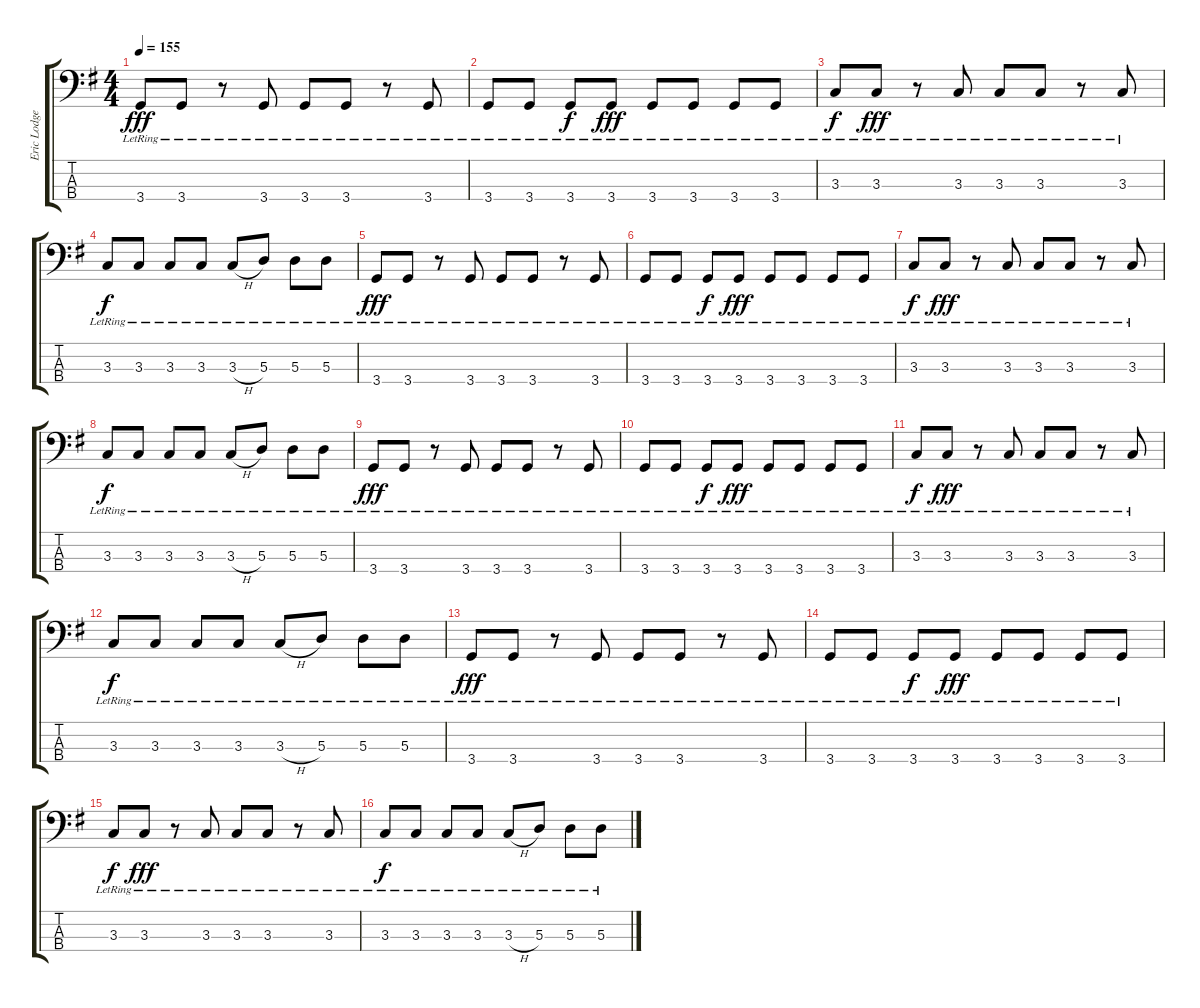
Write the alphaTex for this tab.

\track ("Eric Lodge (Bass)" "Eric Lodge") {instrument electricbasspick}
\staff {score tabs}
\tuning (G2 D2 A1 E1) {hide}
\ts (4 4)
\tempo 155
\clef f4
\ks g
3.4{lr}.8{dy fff} 3.4{lr}.8 r.8 3.4{lr}.8 3.4{lr}.8 3.4{lr}.8 r.8 3.4{lr}.8 |
3.4{lr}.8 3.4{lr}.8 3.4{lr}.8{dy f} 3.4{lr}.8{dy fff} 3.4{lr}.8 3.4{lr}.8 3.4{lr}.8 3.4{lr}.8 |
3.3{lr}.8{dy f} 3.3{lr}.8{dy fff} r.8 3.3{lr}.8 3.3{lr}.8 3.3{lr}.8 r.8 3.3{lr}.8 |
3.3{lr}.8{dy f} 3.3{lr}.8 3.3{lr}.8 3.3{lr}.8 3.3{h lr}.8 5.3{lr}.8 5.3{lr}.8 5.3{lr}.8 |
3.4{lr}.8{dy fff} 3.4{lr}.8 r.8 3.4{lr}.8 3.4{lr}.8 3.4{lr}.8 r.8 3.4{lr}.8 |
3.4{lr}.8 3.4{lr}.8 3.4{lr}.8{dy f} 3.4{lr}.8{dy fff} 3.4{lr}.8 3.4{lr}.8 3.4{lr}.8 3.4{lr}.8 |
3.3{lr}.8{dy f} 3.3{lr}.8{dy fff} r.8 3.3{lr}.8 3.3{lr}.8 3.3{lr}.8 r.8 3.3{lr}.8 |
3.3{lr}.8{dy f} 3.3{lr}.8 3.3{lr}.8 3.3{lr}.8 3.3{h lr}.8 5.3{lr}.8 5.3{lr}.8 5.3{lr}.8 |
3.4{lr}.8{dy fff} 3.4{lr}.8 r.8 3.4{lr}.8 3.4{lr}.8 3.4{lr}.8 r.8 3.4{lr}.8 |
3.4{lr}.8 3.4{lr}.8 3.4{lr}.8{dy f} 3.4{lr}.8{dy fff} 3.4{lr}.8 3.4{lr}.8 3.4{lr}.8 3.4{lr}.8 |
3.3{lr}.8{dy f} 3.3{lr}.8{dy fff} r.8 3.3{lr}.8 3.3{lr}.8 3.3{lr}.8 r.8 3.3{lr}.8 |
3.3{lr}.8{dy f} 3.3{lr}.8 3.3{lr}.8 3.3{lr}.8 3.3{h lr}.8 5.3{lr}.8 5.3{lr}.8 5.3{lr}.8 |
3.4{lr}.8{dy fff} 3.4{lr}.8 r.8 3.4{lr}.8 3.4{lr}.8 3.4{lr}.8 r.8 3.4{lr}.8 |
3.4{lr}.8 3.4{lr}.8 3.4{lr}.8{dy f} 3.4{lr}.8{dy fff} 3.4{lr}.8 3.4{lr}.8 3.4{lr}.8 3.4{lr}.8 |
3.3{lr}.8{dy f} 3.3{lr}.8{dy fff} r.8 3.3{lr}.8 3.3{lr}.8 3.3{lr}.8 r.8 3.3{lr}.8 |
3.3{lr}.8{dy f} 3.3{lr}.8 3.3{lr}.8 3.3{lr}.8 3.3{h lr}.8 5.3{lr}.8 5.3{lr}.8 5.3{lr}.8
